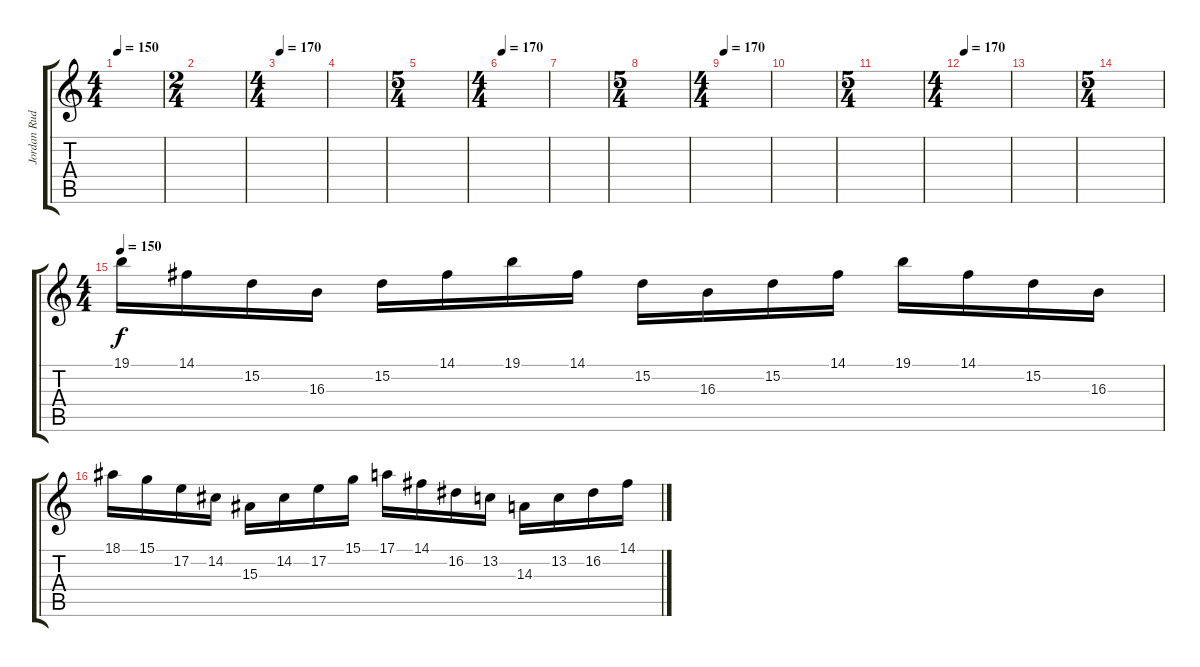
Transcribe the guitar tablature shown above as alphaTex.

\track ("Jordan Rudess" "Jordan Rud") {instrument stringensemble1}
\staff {score tabs}
\tuning (E4 B3 G3 D3 A2 E2) {hide}
\ts (4 4)
\tempo 150
\clef g2
\ks c
|
\ts (2 4)
|
\ts (4 4)
\tempo 170
|
|
\ts (5 4)
|
\ts (4 4)
\tempo 170
|
|
\ts (5 4)
|
\ts (4 4)
\tempo 170
|
|
\ts (5 4)
|
\ts (4 4)
\tempo 170
|
|
\ts (5 4)
|
\ts (4 4)
\tempo 150
19.1.16{instrument electricpiano2} 14.1.16 15.2.16 16.3.16 15.2.16 14.1.16 19.1.16 14.1.16 15.2.16 16.3.16 15.2.16 14.1.16 19.1.16 14.1.16 15.2.16 16.3.16 |
18.1.16 15.1.16 17.2.16 14.2.16 15.3.16 14.2.16 17.2.16 15.1.16 17.1.16 14.1.16 16.2.16 13.2.16 14.3.16 13.2.16 16.2.16 14.1.16
